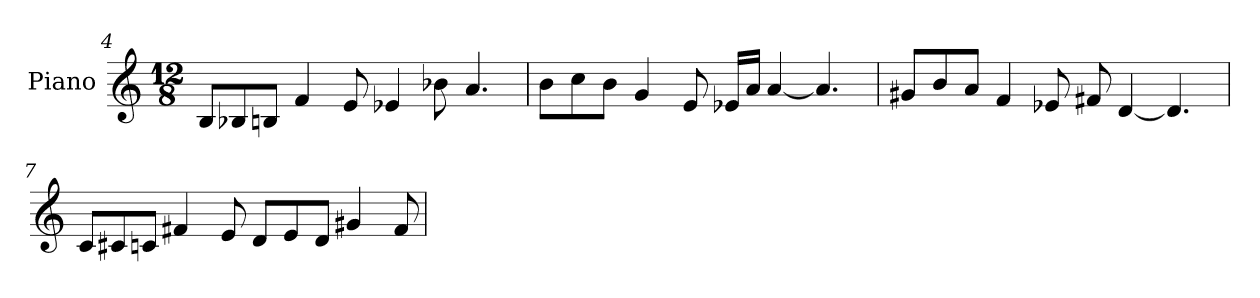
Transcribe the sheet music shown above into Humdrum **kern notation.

**kern
*part1
*staff1
*I"Piano
*I'Pno.
!!LO:LB:g=z
*clefG2
*k[]
*M12/8
=4
8B/L
8B-X/
8Bn/J
4f/
8e/
4e-X/
8b-X\
4.a/
=5
8b\L
8cc\
8b\J
4g/
8e/
16e-X/LL
16a/JJ
[4a/
4.a/]
=6
8g#X/L
8b/
8a/J
4f/
8e-X/
8f#X/
[4d/
4.d/]
!!LO:LB:g=z
=7
8c/L
8c#X/
8cn/J
4f#X/
8e/
8d/L
8e/
8d/J
4g#X/
8f#/
=
*-
